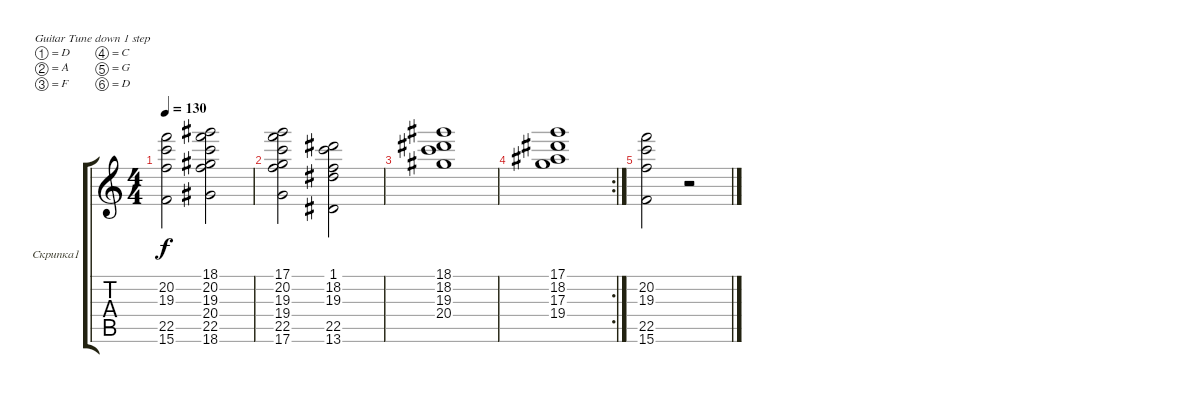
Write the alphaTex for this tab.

\defaultSystemsLayout 4
\bracketExtendMode groupsimilarinstruments
\firstSystemTrackNameOrientation horizontal
\otherSystemsTrackNameOrientation horizontal
\track ("Скрипка1" "Скрипка1") {instrument electricguitarclean}
\staff {score tabs}
\tuning (D4 A3 F3 C3 G2 D2)
\ts (4 4)
\tempo 130
\clef g2
\scale
0.333333
\ks c
(20.2 19.3 22.5 15.6).2{dy f} (18.1 20.2 19.3 20.4 22.5 18.6).2 |
\scale
0.333333 (17.1 20.2 19.3 19.4 22.5 17.6).2 (1.1 18.2 19.3 22.5 13.6).2 |
\scale
0.333333 (18.1 18.2 19.3 20.4).1 |
\rc 2
\scale
0.333333 (17.1 18.2 17.3 19.4).1 |
(20.2 19.3 22.5 15.6).2 r.2
